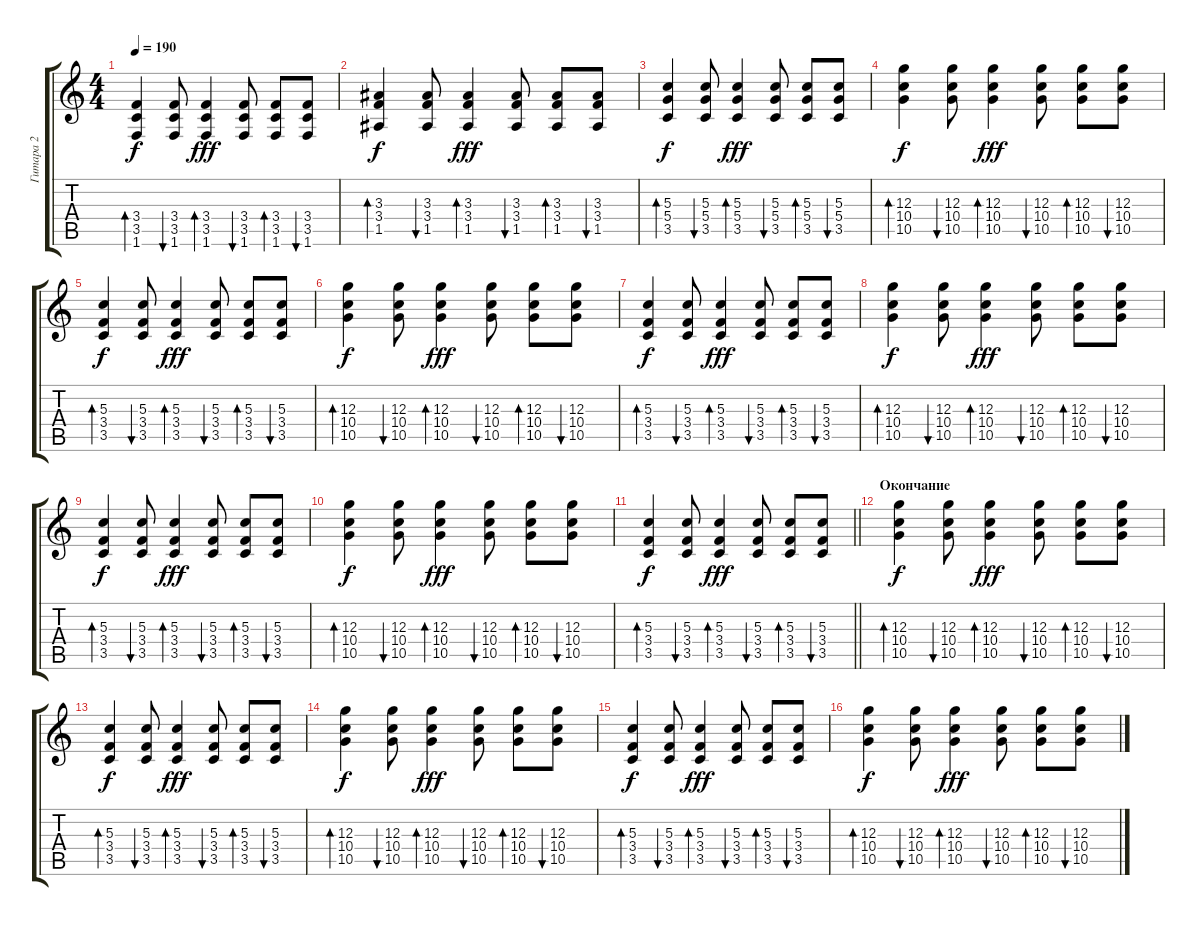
\track ("Гитара 2" "Гитара 2") {instrument distortionguitar}
\staff {score tabs}
\tuning (E4 B3 G3 D3 A2 E2) {hide}
\ts (4 4)
\tempo 190
\clef g2
\ks c
(3.4 3.5 1.6).4{bd 60 dy f} (3.4 3.5 1.6).8{bu 60} (3.4 3.5 1.6).4{bd 60 dy fff} (3.4 3.5 1.6).8{bu 60} (3.4 3.5 1.6).8{bd 60} (3.4 3.5 1.6).8{bu 60} |
(3.3 3.4 1.5).4{bd 60 dy f} (3.3 3.4 1.5).8{bu 60} (3.3 3.4 1.5).4{bd 60 dy fff} (3.3 3.4 1.5).8{bu 60} (3.3 3.4 1.5).8{bd 60} (3.3 3.4 1.5).8{bu 60} |
(5.3 5.4 3.5).4{bd 60 dy f} (5.3 5.4 3.5).8{bu 60} (5.3 5.4 3.5).4{bd 60 dy fff} (5.3 5.4 3.5).8{bu 60} (5.3 5.4 3.5).8{bd 60} (5.3 5.4 3.5).8{bu 60} |
(12.3 10.4 10.5).4{bd 60 dy f} (12.3 10.4 10.5).8{bu 60} (12.3 10.4 10.5).4{bd 60 dy fff} (12.3 10.4 10.5).8{bu 60} (12.3 10.4 10.5).8{bd 60} (12.3 10.4 10.5).8{bu 60} |
(5.3 3.4 3.5).4{bd 60 dy f} (5.3 3.4 3.5).8{bu 60} (5.3 3.4 3.5).4{bd 60 dy fff} (5.3 3.4 3.5).8{bu 60} (5.3 3.4 3.5).8{bd 60} (5.3 3.4 3.5).8{bu 60} |
(12.3 10.4 10.5).4{bd 60 dy f} (12.3 10.4 10.5).8{bu 60} (12.3 10.4 10.5).4{bd 60 dy fff} (12.3 10.4 10.5).8{bu 60} (12.3 10.4 10.5).8{bd 60} (12.3 10.4 10.5).8{bu 60} |
(5.3 3.4 3.5).4{bd 60 dy f} (5.3 3.4 3.5).8{bu 60} (5.3 3.4 3.5).4{bd 60 dy fff} (5.3 3.4 3.5).8{bu 60} (5.3 3.4 3.5).8{bd 60} (5.3 3.4 3.5).8{bu 60} |
(12.3 10.4 10.5).4{bd 60 dy f} (12.3 10.4 10.5).8{bu 60} (12.3 10.4 10.5).4{bd 60 dy fff} (12.3 10.4 10.5).8{bu 60} (12.3 10.4 10.5).8{bd 60} (12.3 10.4 10.5).8{bu 60} |
(5.3 3.4 3.5).4{bd 60 dy f} (5.3 3.4 3.5).8{bu 60} (5.3 3.4 3.5).4{bd 60 dy fff} (5.3 3.4 3.5).8{bu 60} (5.3 3.4 3.5).8{bd 60} (5.3 3.4 3.5).8{bu 60} |
(12.3 10.4 10.5).4{bd 60 dy f} (12.3 10.4 10.5).8{bu 60} (12.3 10.4 10.5).4{bd 60 dy fff} (12.3 10.4 10.5).8{bu 60} (12.3 10.4 10.5).8{bd 60} (12.3 10.4 10.5).8{bu 60} |
\barLineRight lightlight
(5.3 3.4 3.5).4{bd 60 dy f} (5.3 3.4 3.5).8{bu 60} (5.3 3.4 3.5).4{bd 60 dy fff} (5.3 3.4 3.5).8{bu 60} (5.3 3.4 3.5).8{bd 60} (5.3 3.4 3.5).8{bu 60} |
\section ("" "Окончание")
(12.3 10.4 10.5).4{bd 60 dy f} (12.3 10.4 10.5).8{bu 60} (12.3 10.4 10.5).4{bd 60 dy fff} (12.3 10.4 10.5).8{bu 60} (12.3 10.4 10.5).8{bd 60} (12.3 10.4 10.5).8{bu 60} |
(5.3 3.4 3.5).4{bd 60 dy f} (5.3 3.4 3.5).8{bu 60} (5.3 3.4 3.5).4{bd 60 dy fff} (5.3 3.4 3.5).8{bu 60} (5.3 3.4 3.5).8{bd 60} (5.3 3.4 3.5).8{bu 60} |
(12.3 10.4 10.5).4{bd 60 dy f} (12.3 10.4 10.5).8{bu 60} (12.3 10.4 10.5).4{bd 60 dy fff} (12.3 10.4 10.5).8{bu 60} (12.3 10.4 10.5).8{bd 60} (12.3 10.4 10.5).8{bu 60} |
(5.3 3.4 3.5).4{bd 60 dy f} (5.3 3.4 3.5).8{bu 60} (5.3 3.4 3.5).4{bd 60 dy fff} (5.3 3.4 3.5).8{bu 60} (5.3 3.4 3.5).8{bd 60} (5.3 3.4 3.5).8{bu 60} |
(12.3 10.4 10.5).4{bd 60 dy f} (12.3 10.4 10.5).8{bu 60} (12.3 10.4 10.5).4{bd 60 dy fff} (12.3 10.4 10.5).8{bu 60} (12.3 10.4 10.5).8{bd 60} (12.3 10.4 10.5).8{bu 60}
